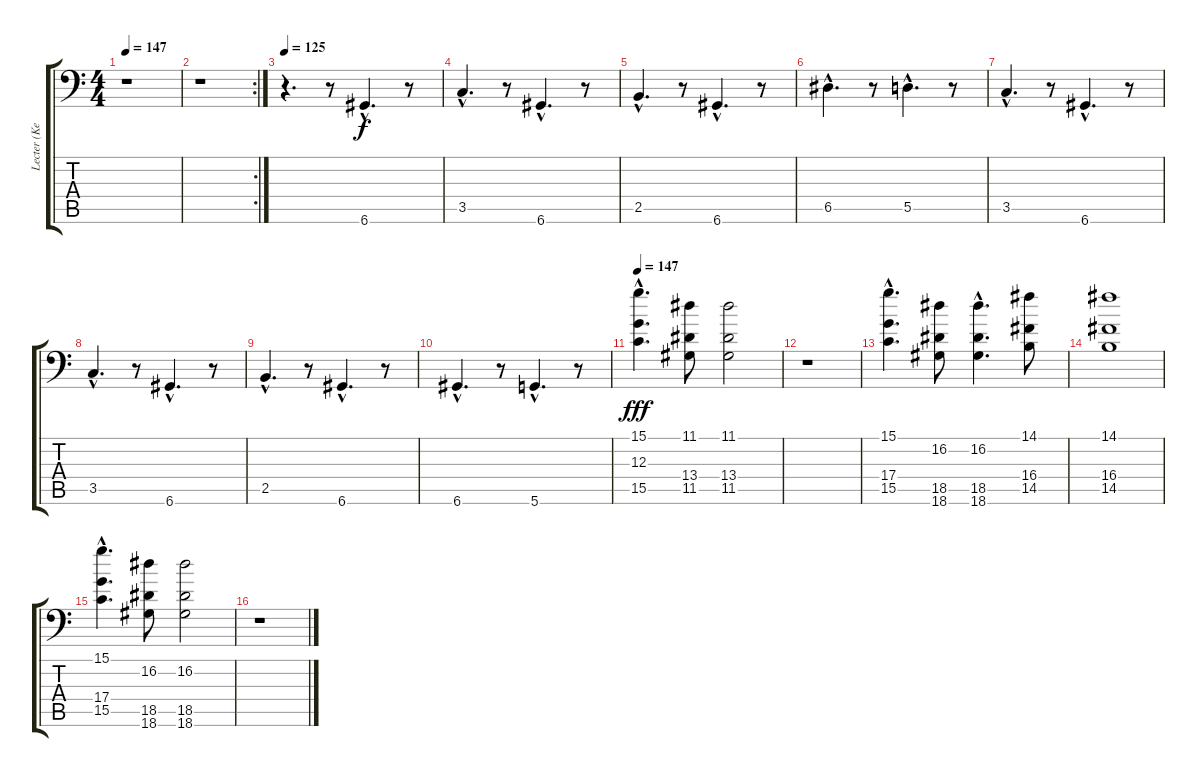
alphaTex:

\track ("Lecter (KeybLow)" "Lecter (Ke") {instrument acousticbass}
\staff {score tabs}
\tuning (E3 B2 G2 D2 A1 D1) {hide}
\ts (4 4)
\tempo 147
\clef f4
\ks c
r.1{dy f} |
\rc 2
r.1 |
\tempo 125
r.4{d} r.8 6.6{hac}.4{d} r.8 |
3.5{hac}.4{d} r.8 6.6{hac}.4{d} r.8 |
2.5{hac}.4{d} r.8 6.6{hac}.4{d} r.8 |
6.5{hac}.4{d} r.8 5.5{hac}.4{d} r.8 |
3.5{hac}.4{d} r.8 6.6{hac}.4{d} r.8 |
3.5{hac}.4{d} r.8 6.6{hac}.4{d} r.8 |
2.5{hac}.4{d} r.8 6.6{hac}.4{d} r.8 |
6.6{hac}.4{d} r.8 5.6{hac}.4{d} r.8 |
\tempo 147
(15.1{hac} 12.3{hac} 15.5{hac}).4{d dy fff instrument orchestrahit} (11.1 13.4 11.5).8 (11.1 13.4 11.5).2 |
r.1 |
(15.1{hac} 17.4{hac} 15.5{hac}).4{d} (16.2 18.5 18.6).8 (16.2{hac} 18.5{hac} 18.6{hac}).4{d} (14.1 16.4 14.5).8 |
(14.1 16.4 14.5).1 |
(15.1{hac} 17.4{hac} 15.5{hac}).4{d} (16.2 18.5 18.6).8 (16.2 18.5 18.6).2 |
r.1
